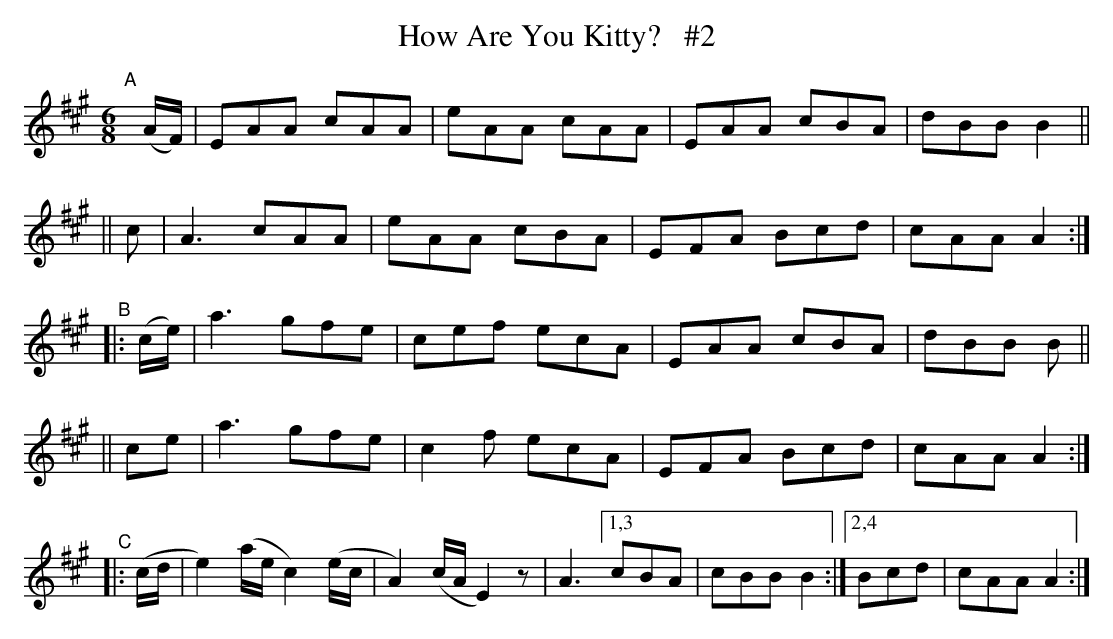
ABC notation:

X:1
T: How Are You Kitty?   #2
M: 6/8
L: 1/8
K:A
"^A"[|]\
(A/F/) | EAA cAA | eAA cAA | EAA cBA | dBB B2 ||
|| c   | A3  cAA | eAA cBA | EFA Bcd | cAA A2 :|
"^B"\
|: (c/e/) | a3 gfe | cef ecA | EAA cBA | dBB B ||
||  ce    | a3 gfe | c2f ecA | EFA Bcd | cAA A2 :|
"^C"\
|: (c/d/ | e2)(a/e/ c2)(e/c/ | A2)(c/A/ E2) z | A3 \
[1,3 cBA | cBB B2 :|[2,4 Bcd | cAA A2 :|
